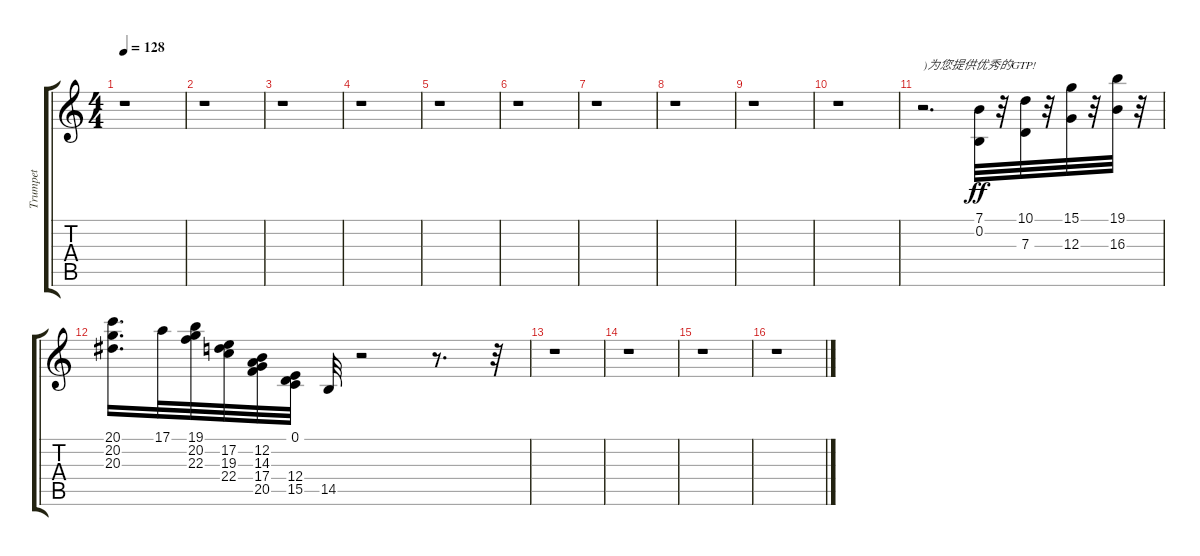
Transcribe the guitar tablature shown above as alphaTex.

\track ("Trumpet" "Trumpet") {instrument brasssection}
\staff {score tabs}
\tuning (E4 B3 G3 D3 A2 E2) {hide}
\ts (4 4)
\tempo 128
\clef g2
\ks c
r.1{dy ff} |
r.1 |
r.1 |
r.1 |
r.1 |
r.1 |
r.1 |
r.1 |
r.1 |
r.1 |
r.2{d txt ")为您提供优秀的GTP!"} (7.1 0.2).32{balance 8} r.32 (10.1 7.3).32 r.32 (15.1 12.3).32 r.32 (19.1 16.3).32 r.32 |
(20.1 20.2 20.3).16{d} 17.1.32 (19.1 20.2 22.3).32 (17.2 19.3 22.4).32 (12.2 14.3 17.4 20.5).32 (0.1 12.4 15.5).32 14.5.32 r.2 r.8{d} r.32 |
r.1 |
r.1 |
r.1 |
r.1
